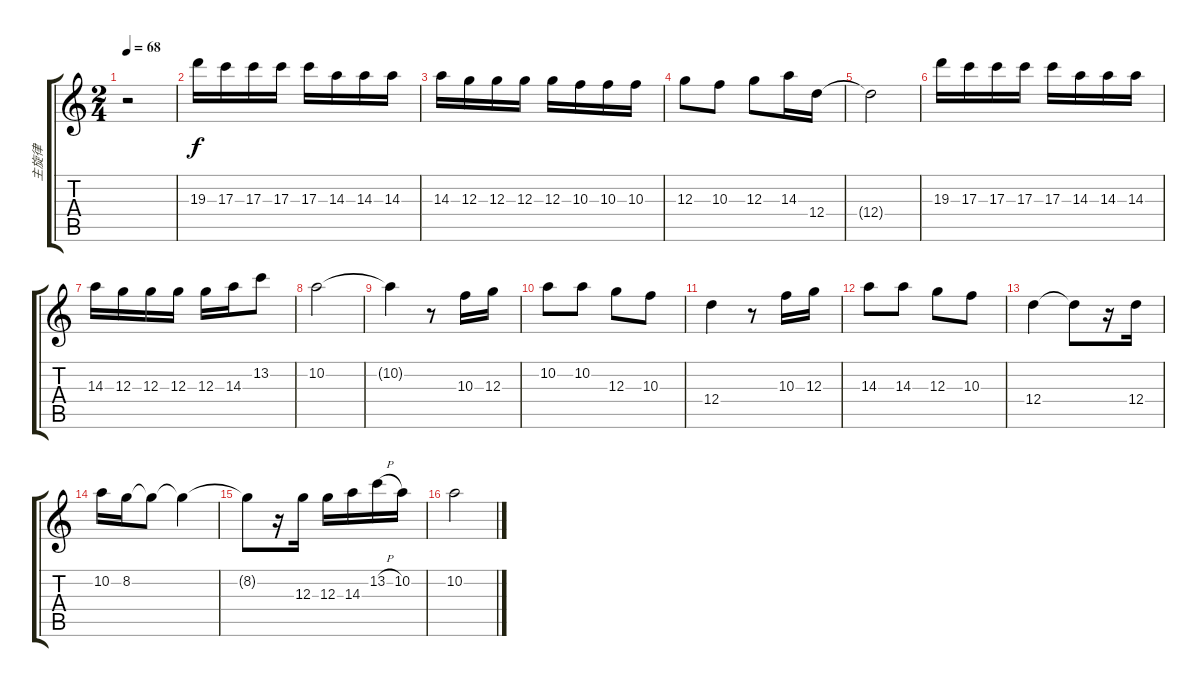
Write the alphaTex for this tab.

\track ("主旋律" "主旋律") {instrument overdrivenguitar}
\staff {score tabs}
\tuning (E4 B3 G3 D3 A2 E2) {hide}
\ts (2 4)
\tempo 68
\clef g2
\ks c
r.2{dy f instrument overdrivenguitar} |
19.3.16 17.3.16 17.3.16 17.3.16 17.3.16 14.3.16 14.3.16 14.3.16 |
14.3.16 12.3.16 12.3.16 12.3.16 12.3.16 10.3.16 10.3.16 10.3.16 |
12.3.8 10.3.8 12.3.8 14.3.16 12.4.16 |
12.4{t}.2 |
19.3.16 17.3.16 17.3.16 17.3.16 17.3.16 14.3.16 14.3.16 14.3.16 |
14.3.16 12.3.16 12.3.16 12.3.16 12.3.16 14.3.16 13.2.8 |
10.2.2 |
10.2{t}.4 r.8 10.3.16 12.3.16 |
10.2.8 10.2.8 12.3.8 10.3.8 |
12.4.4 r.8 10.3.16 12.3.16 |
14.3.8 14.3.8 12.3.8 10.3.8 |
12.4.4 12.4{t}.8 r.16 12.4.16 |
10.2.16 8.2.16 8.2{t}.8 8.2{t}.4 |
8.2{t}.8 r.16 12.3.16 12.3.16 14.3.16 13.2{h}.16 10.2.16 |
10.2.2
